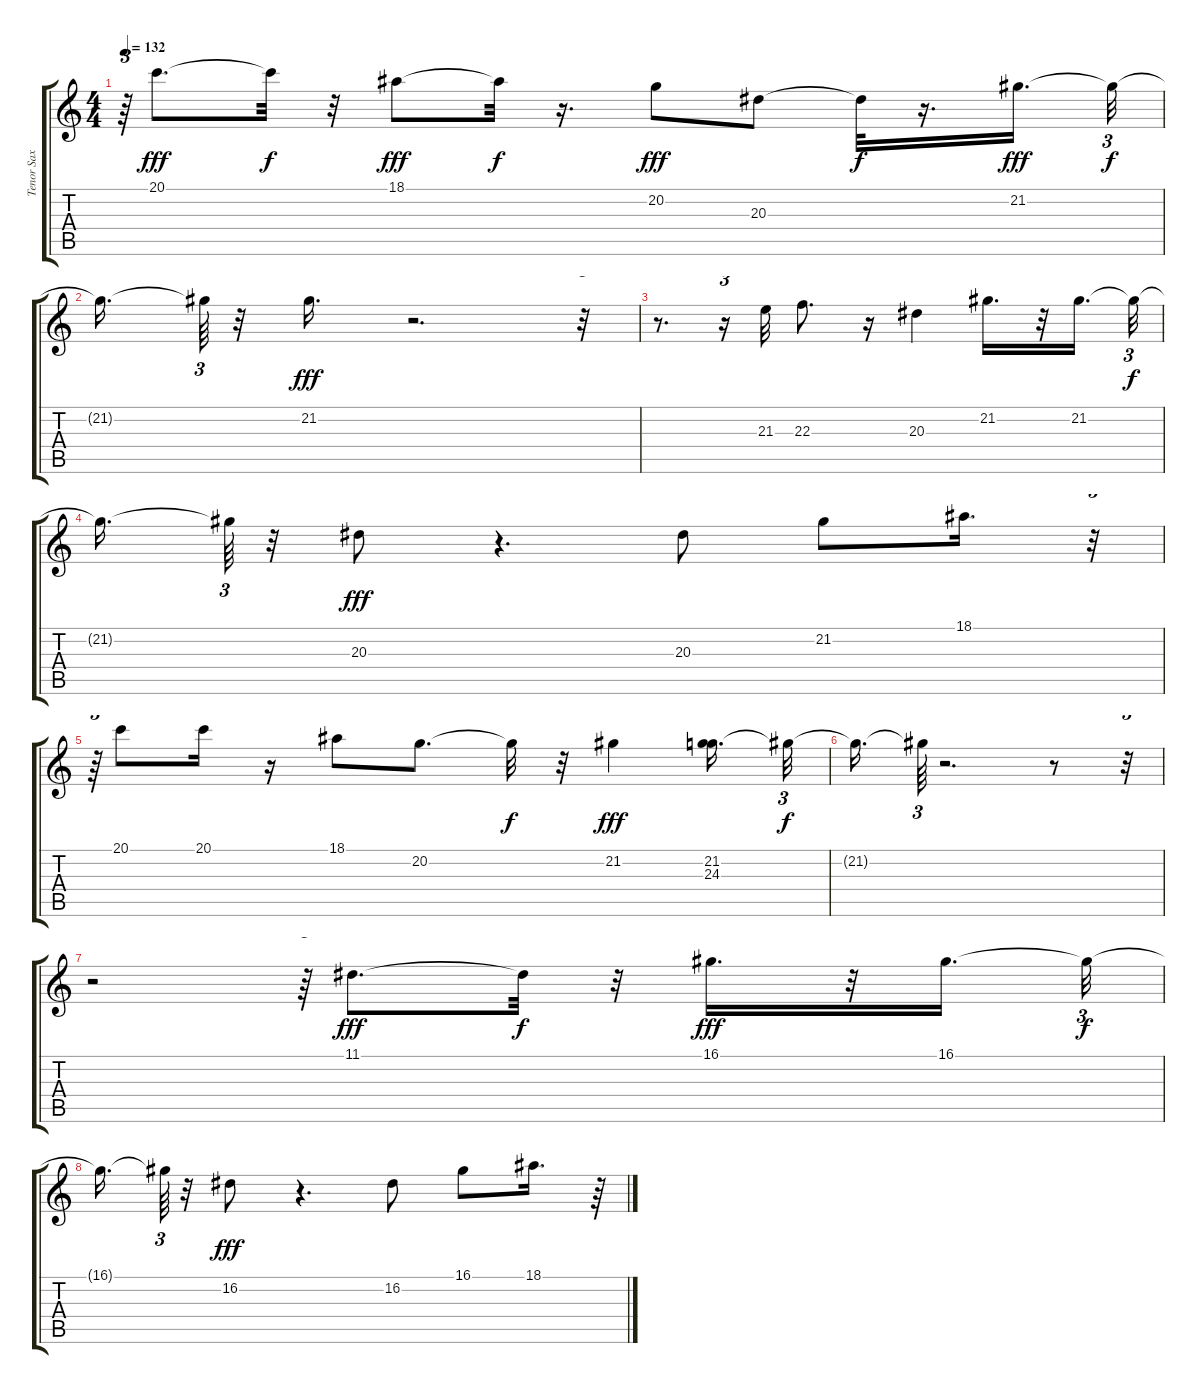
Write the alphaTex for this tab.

\track ("Tenor Sax" "Tenor Sax") {instrument brasssection}
\staff {score tabs}
\tuning (E4 B3 G3 D3 A2 E2) {hide}
\ts (4 4)
\tempo 132
\clef g2
\ks c
r.64{tu (3 2) dy fff} 20.1.8{d volume 15} 20.1{t}.32{dy f} r.32 18.1.8{dy fff} 18.1{t}.32{dy f} r.16{d} 20.2.8{dy fff} 20.3.8{volume 15} 20.3{t}.32{dy f} r.16{d} 21.2.16{d dy fff volume 15} 21.2{t}.32{tu (3 2) dy f} |
21.2{t}.16{d} 21.2{t}.64{tu (3 2)} r.32 21.2.16{d dy fff volume 15} r.2{d} r.32{tu (3 2)} |
r.8{d} r.16{tu (3 2)} 21.3.32{volume 14} 22.3.8{d} r.16 20.3.4{volume 14} 21.2.16{d} r.32 21.2.16{d} 21.2{t}.32{tu (3 2) dy f} |
21.2{t}.16{d} 21.2{t}.64{tu (3 2)} r.32 20.3.8{dy fff volume 14} r.4{d} 20.3.8{volume 14} 21.2.8 18.1.16{d volume 13} r.32{tu (3 2)} |
r.64{tu (3 2)} 20.1.8 20.1.16{volume 13} r.16 18.1.8 20.2.8{d} 20.2{t}.32{dy f} r.32 21.2.4{dy fff volume 13} (21.2 24.3).16{d volume 12} 21.2{t}.32{tu (3 2) dy f} |
21.2{t}.16{d} 21.2{t}.64{tu (3 2)} r.2{d} r.8 r.32{tu (3 2)} |
r.2 r.64{tu (3 2)} 11.1.8{d dy fff volume 7} 11.1{t}.32{dy f} r.32 16.1.16{d dy fff volume 6} r.32 16.1.16{d volume 6} 16.1{t}.32{tu (3 2) dy f} |
16.1{t}.16{d} 16.1{t}.64{tu (3 2)} r.32 16.2.8{dy fff volume 6} r.4{d} 16.2.8{volume 5} 16.1.8{volume 4} 18.1.16{d volume 4} r.64
